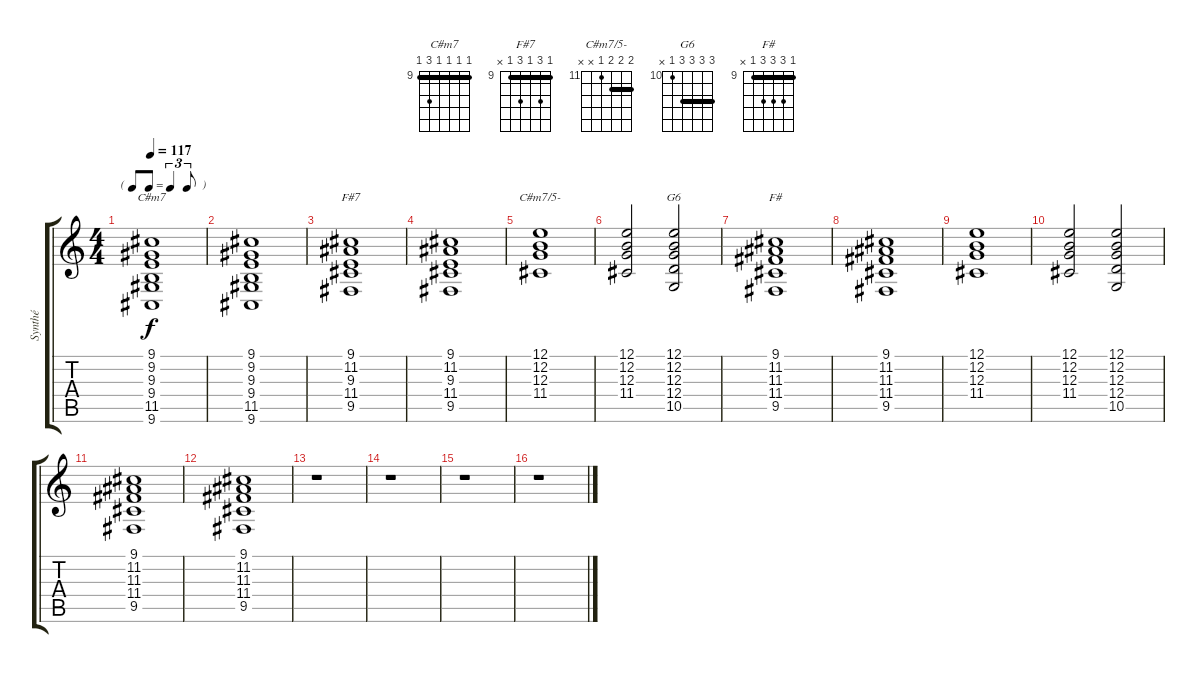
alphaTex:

\track ("Synthé" "Synthé") {instrument pad5bowed}
\staff {score tabs}
\tuning (E4 B3 G3 D3 A2 E2) {hide}
\chord ("C#m7" 9 9 9 9 11 9) {firstfret 9 barre 9}
\chord ("F#7" 9 11 9 11 9 x) {firstfret 9 barre 9}
\chord ("C#m7/5-" 12 12 12 11 x x) {firstfret 11 barre 12}
\chord ("G6" 12 12 12 12 10 x) {firstfret 10 barre 12}
\chord ("F#" 9 11 11 11 9 x) {firstfret 9 barre 9}
\ts (4 4)
\tf triplet8th
\tempo 117
\clef g2
\ks c
(9.1 9.2 9.3 9.4 11.5 9.6).1{ch "C#m7" dy f} |
(9.1 9.2 9.3 9.4 11.5 9.6).1 |
(9.1 11.2 9.3 11.4 9.5).1{ch "F#7"} |
(9.1 11.2 9.3 11.4 9.5).1 |
(12.1 12.2 12.3 11.4).1{ch "C#m7/5-"} |
(12.1 12.2 12.3 11.4).2 (12.1 12.2 12.3 12.4 10.5).2{ch "G6"} |
(9.1 11.2 11.3 11.4 9.5).1{ch "F#"} |
(9.1 11.2 11.3 11.4 9.5).1 |
(12.1 12.2 12.3 11.4).1 |
(12.1 12.2 12.3 11.4).2 (12.1 12.2 12.3 12.4 10.5).2 |
(9.1 11.2 11.3 11.4 9.5).1 |
(9.1 11.2 11.3 11.4 9.5).1 |
r.1 |
r.1 |
r.1 |
r.1
